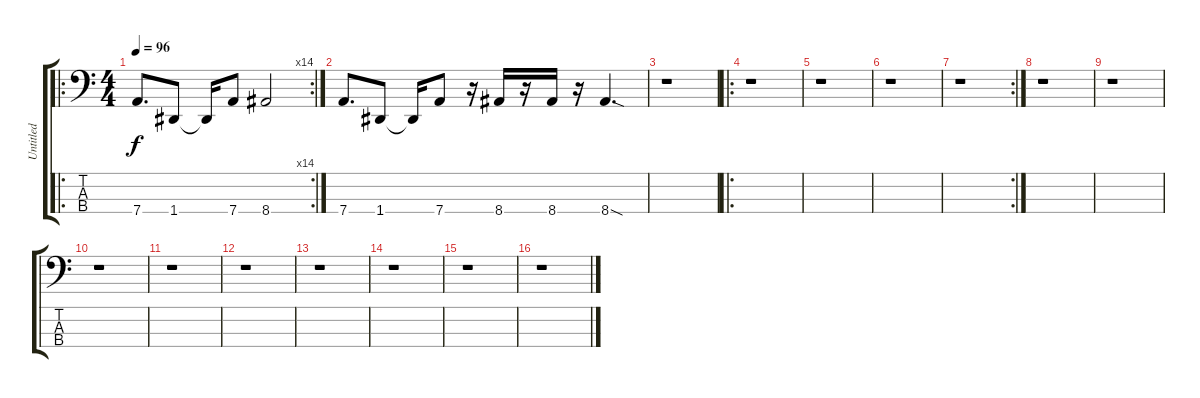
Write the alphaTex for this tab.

\track ("Untitled" "Untitled") {instrument electricbassfinger}
\staff {score tabs}
\tuning (G2 D2 A1 D1) {hide}
\ro
\rc 14
\ts (4 4)
\tempo 96
\clef f4
\ks c
7.4.8{d dy f} 1.4.8 1.4{t}.16 7.4.8 8.4.2 |
7.4.8{d} 1.4.8 1.4{t}.16 7.4.8 r.16 8.4.16 r.16 8.4.16 r.16 8.4{sod}.4{d} |
r.1 |
\ro
r.1 |
r.1 |
r.1 |
\rc 2
r.1 |
r.1 |
r.1 |
r.1 |
r.1 |
r.1 |
r.1 |
r.1 |
r.1 |
r.1
